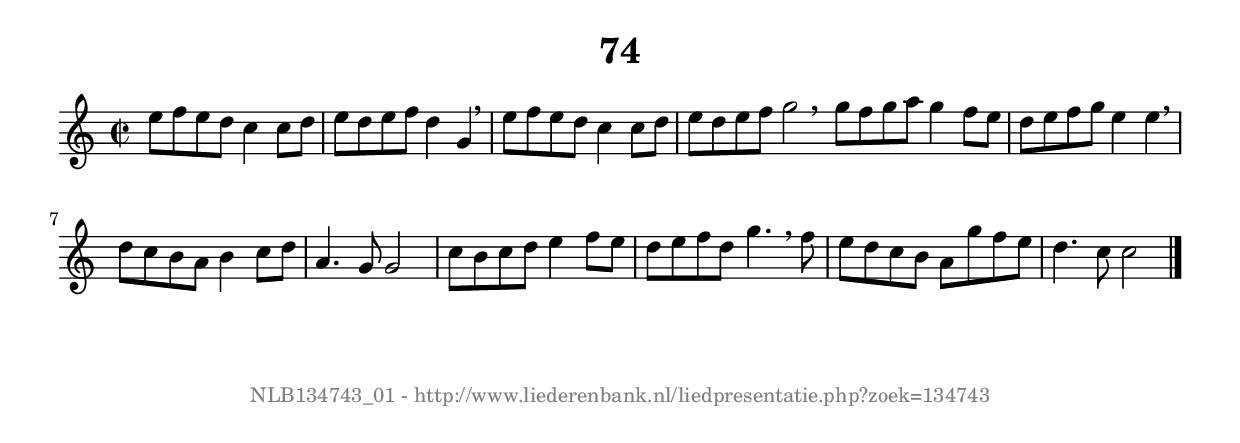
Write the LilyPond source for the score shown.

%
% produced by wce2krn 1.64 (7 June 2014)
%
\version"2.16"
#(append! paper-alist '(("long" . (cons (* 210 mm) (* 2000 mm)))))
#(set-default-paper-size "long")
sb = {\breathe}
mBreak = {\breathe }
bBreak = {\breathe }
x = {\once\override NoteHead #'style = #'cross }
gl=\glissando
itime={\override Staff.TimeSignature #'stencil = ##f }
ficta = {\once\set suggestAccidentals = ##t}
fine = {\once\override Score.RehearsalMark #'self-alignment-X = #1 \mark \markup {\italic{Fine}}}
dc = {\once\override Score.RehearsalMark #'self-alignment-X = #1 \mark \markup {\italic{D.C.}}}
dcf = {\once\override Score.RehearsalMark #'self-alignment-X = #1 \mark \markup {\italic{D.C. al Fine}}}
dcc = {\once\override Score.RehearsalMark #'self-alignment-X = #1 \mark \markup {\italic{D.C. al Coda}}}
ds = {\once\override Score.RehearsalMark #'self-alignment-X = #1 \mark \markup {\italic{D.S.}}}
dsf = {\once\override Score.RehearsalMark #'self-alignment-X = #1 \mark \markup {\italic{D.S. al Fine}}}
dsc = {\once\override Score.RehearsalMark #'self-alignment-X = #1 \mark \markup {\italic{D.S. al Coda}}}
pv = {\set Score.repeatCommands = #'((volta "1"))}
sv = {\set Score.repeatCommands = #'((volta "2"))}
tv = {\set Score.repeatCommands = #'((volta "3"))}
qv = {\set Score.repeatCommands = #'((volta "4"))}
xv = {\set Score.repeatCommands = #'((volta #f))}
\header{ tagline = ""
title = "74"
}
\score {{
\key c \major
\relative g'
{
\set melismaBusyProperties = #'()
\time 2/2
\tempo 4=120
\override Score.MetronomeMark #'transparent = ##t
\override Score.RehearsalMark #'break-visibility = #(vector #t #t #f)
e'8 f e d c4 c8 d e d e f d4 g, \sb e'8 f e d c4 c8 d e d e f g2 \bar ":|:" \bBreak
g8 f g a g4 f8 e d e f g e4 e \sb d8 c b a b4 c8 d a4. g8 g2 c8 b c d e4 f8 e d e f d g4. \sb f8 e d c b a g' f e d4. c8 c2 \bar "|."
 }}
 \midi { }
 \layout {
            indent = 0.0\cm
}
}
\markup { \vspace #0 } \markup { \with-color #grey \fill-line { \center-column { \smaller "NLB134743_01 - http://www.liederenbank.nl/liedpresentatie.php?zoek=134743" } } }
